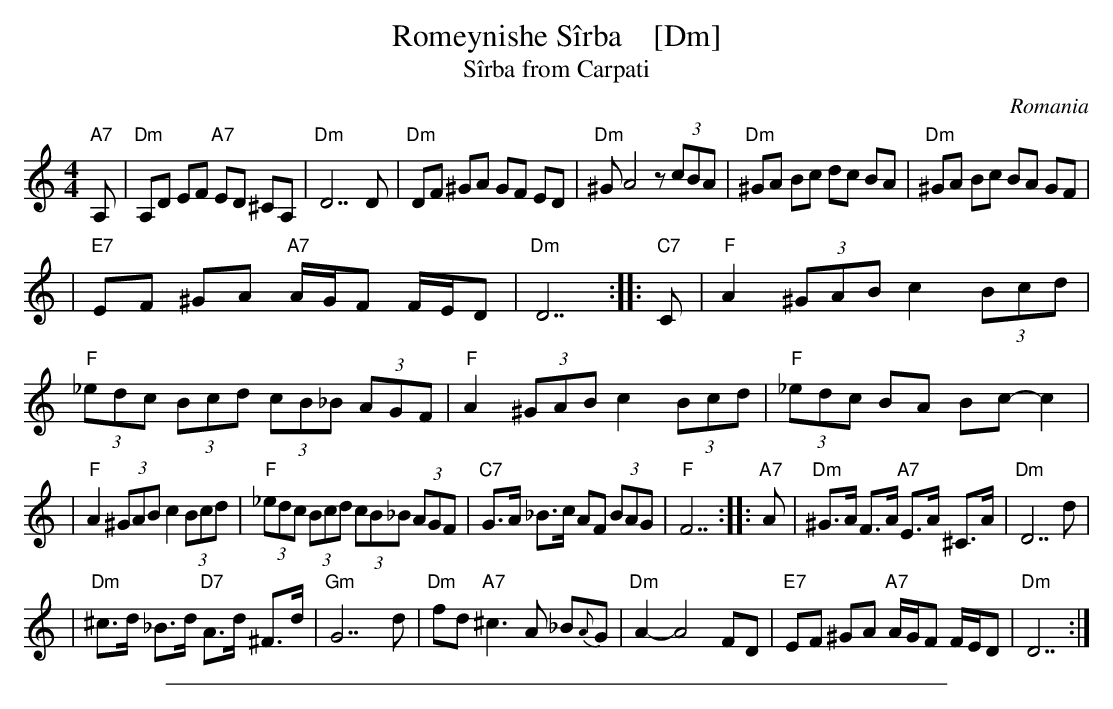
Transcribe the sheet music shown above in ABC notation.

X:1
T: Romeynishe S\^irba    [Dm]
T: S\^irba from Carpati
O: Romania
M: 4/4
L: 1/8
K: Ddor
"A7"A, \
| "Dm"A,D EF "A7"ED ^CA, | "Dm"D7D \
| "Dm"DF ^GA GF ED | "Dm"^GA4 z(3cBA \
| "Dm"^GA Bc dc BA | "Dm"^GA Bc BA GF |
|  "E7"EF ^GA "A7"A/G/F F/E/D | "Dm"D7 :|\
|: "C7"C \
| "F"A2 (3^GAB c2 (3Bcd | "F"(3_edc (3Bcd (3cB_B (3AGF \
| "F"A2 (3^GAB c2 (3Bcd | "F"(3_edc BA Bc- c2 |
| "F"A2 (3^GAB c2 (3Bcd | "F"(3_edc (3Bcd (3cB_B (3AGF \
| "C7"G>A _B>c AF (3BAG | "F"F7 :|\
|: "A7"A \
| "Dm"^G>A F>A "A7"E>A ^C>A | "Dm"D7d |
| "Dm" ^c>d _B>d "D7"A>d ^F>d | "Gm"G7d \
| "Dm"fd "A7"^c3 A _B{A}G  | "Dm"A2- A4 FD \
|  "E7"EF ^GA "A7"A/G/F F/E/D | "Dm"D7 :|
